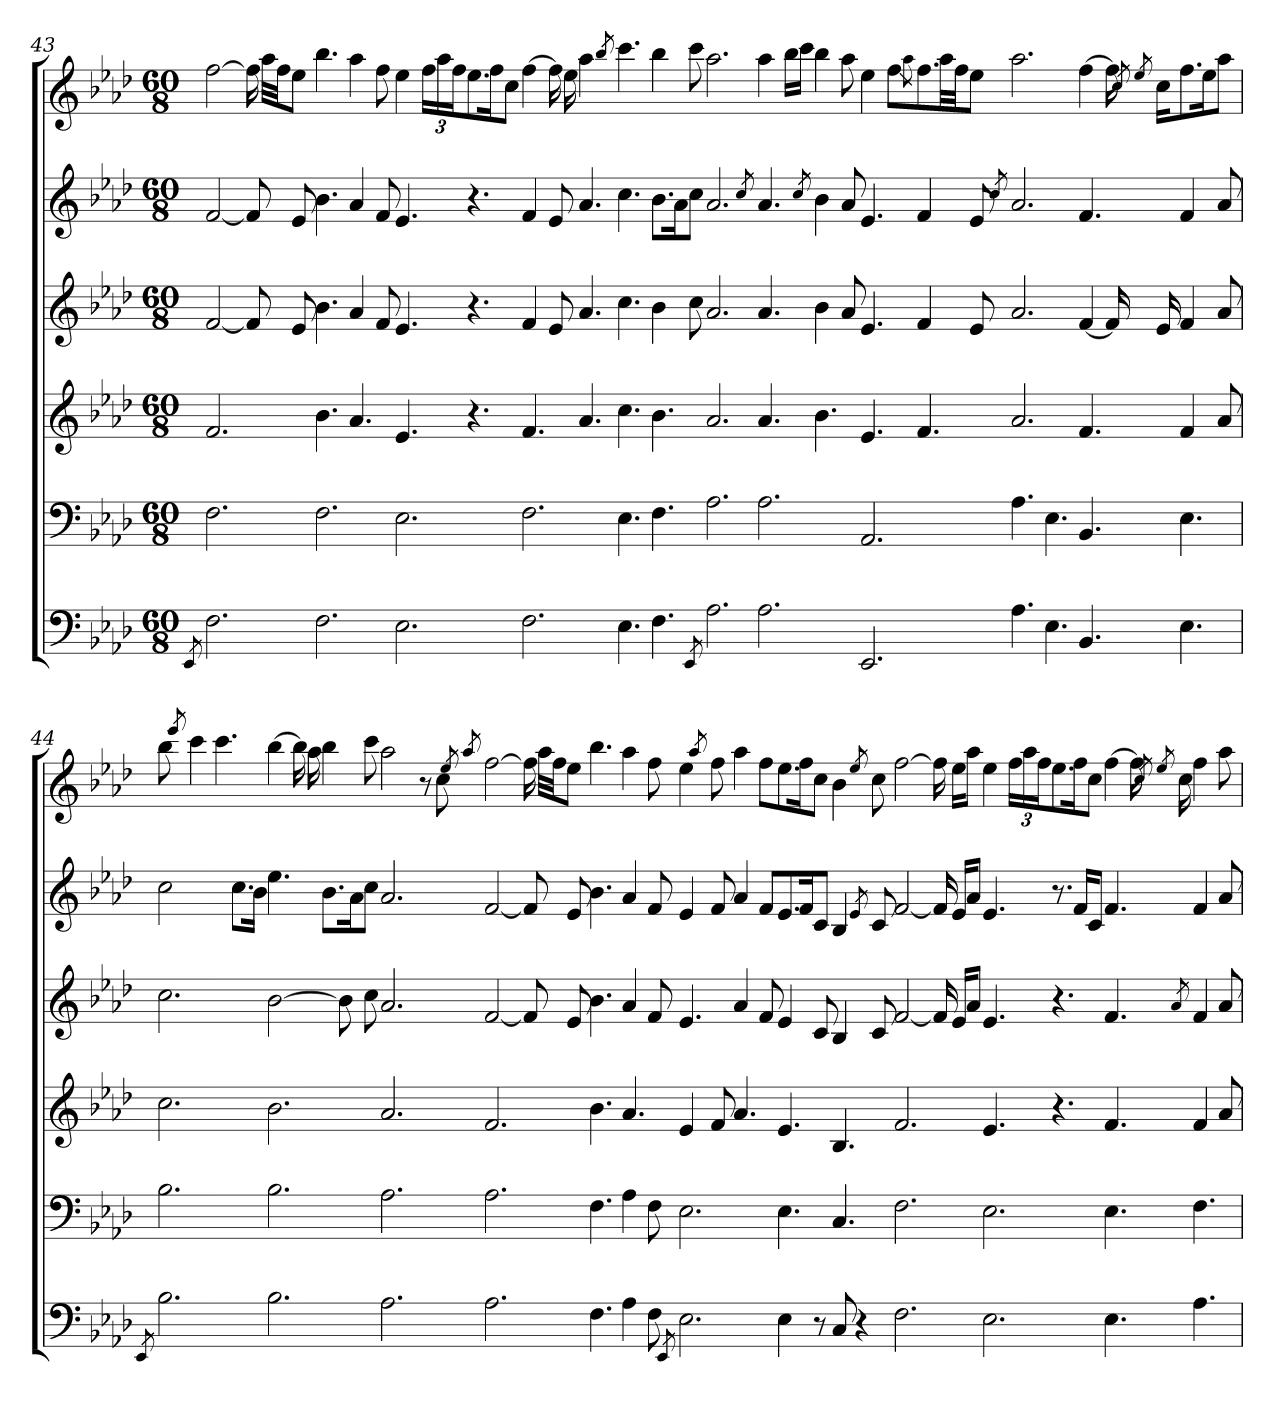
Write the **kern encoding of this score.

**kern	**kern	**kern	**kern	**kern	**kern
*part6	*part5	*part4	*part3	*part2	*part1
*staff6	*staff5	*staff4	*staff3	*staff2	*staff1
*clefF4	*clefF4	*clefG2	*clefG2	*clefG2	*clefG2
*k[b-e-a-d-]	*k[b-e-a-d-]	*k[b-e-a-d-]	*k[b-e-a-d-]	*k[b-e-a-d-]	*k[b-e-a-d-]
*M60/8	*M60/8	*M60/8	*M60/8	*M60/8	*M60/8
=43	=43	=43	=43	=43	=43
8qEE-	.	.	.	.	.
2.F	2.F	2.f	[2f	[2f	[2ff
.	.	.	8f]	8f]	16ff]
.	.	.	.	.	32aa-\LLL
.	.	.	.	.	32ff\JJ
.	.	.	8e-	8e-	8ee-\J
2.F	2.F	4.b-	4.b-	4.b-	4.bb-
.	.	4.a-	4a-	4a-	4aa-
.	.	.	8f	8f	8ff
2.E-	2.E-	4.e-	4.e-	4.e-	4ee-
.	.	.	.	.	24ff\LL
.	.	.	.	.	24aa-\
.	.	.	.	.	24ff\J
.	.	4.r	4.r	4.r	8.ee-\
.	.	.	.	.	16ff\K
.	.	.	.	.	8cc\J
2.F	2.F	4.f	4f	4f	[4ff
.	.	.	8e-	8e-	16ff]
.	.	.	.	.	16ee-
.	.	4.a-	4.a-	4.a-	4.aa-
.	.	.	.	.	8qbb-
4.E-	4.E-	4.cc	4.cc	4.cc	4.ccc
4.F	4.F	4.b-	4b-	8.b-\L	4bb-
.	.	.	.	16a-\K	.
.	.	.	8cc	8cc\J	8ccc
8qEE-	.	.	.	.	.
2.A-	2.A-	2.a-	2.a-	2.a-	2.aa-
.	.	.	.	8qcc	.
2.A-	2.A-	4.a-	4.a-	4.a-	4aa-
.	.	.	.	.	16bb-\LL
.	.	.	.	.	16ccc\JJ
.	.	.	.	8qcc	.
.	.	4.b-	4b-	4b-	4bb-
.	.	.	8a-	8a-	8aa-
2.EE-	2.AA-	4.e-	4.e-	4.e-	4ee-
.	.	.	.	.	8ff\L
.	.	.	.	.	8qaa-\
.	.	4.f	4f	4f	8.ff\
.	.	.	.	.	32aa-\LL
.	.	.	.	.	32ff\JJ
.	.	.	8e-	8e-	8ee-\J
.	.	.	.	8qcc	.
4.A-	4.A-	2.a-	2.a-	2.a-	2.aa-
4.E-	4.E-	.	.	.	.
4.BB-	4.BB-	4.f	[4f	4.f	[4ff
.	.	.	16f]	.	16ff]
.	.	.	.	.	8qcc
.	.	.	.	.	8qee-
.	.	.	16e-	.	16cc\KL
4.E-	4.E-	4f	4f	4f	8.ff\
.	.	.	.	.	16ee-\K
.	.	8a-	8a-	8a-	8aa-\J
=44	=44	=44	=44	=44	=44
8qEE-	.	.	.	.	.
2.B-	2.B-	2.cc	2.cc	2cc	8bb-
.	.	.	.	.	8qeee-
.	.	.	.	.	4ccc
.	.	.	.	.	4.ccc
.	.	.	.	8.cc\L	.
.	.	.	.	16b-\Jk	.
2.B-	2.B-	2.b-	[2b-	4.ee-	[4bb-
.	.	.	.	.	16bb-]
.	.	.	.	.	16aa-
.	.	.	.	8.b-\L	4bb-
.	.	.	8b-]	.	.
.	.	.	.	16a-\K	.
.	.	.	8cc	8cc\J	8ccc
2.A-	2.A-	2.a-	2.a-	2.a-	2aa-
.	.	.	.	.	8r
.	.	.	.	.	8cc
.	.	.	.	.	8qee-
.	.	.	.	.	8qaa-
2.A-	2.A-	2.f	[2f	[2f	[2ff
.	.	.	8f]	8f]	16ff]
.	.	.	.	.	32aa-\LLL
.	.	.	.	.	32ff\JJ
.	.	.	8e-	8e-	8ee-\J
4.F	4.F	4.b-	4.b-	4.b-	4.bb-
4A-	4A-	4.a-	4a-	4a-	4aa-
8F	8F	.	8f	8f	8ff
8qEE-	.	.	.	.	.
2.E-	2.E-	4e-	4.e-	4e-	4ee-
.	.	.	.	.	8qaa-
.	.	8f	.	8f	8ff
.	.	4.a-	4a-	4a-	4aa-
.	.	.	8f	8f/L	8ff\L
4E-	4.E-	4.e-	4e-	8.e-/	8.ee-\
.	.	.	.	16f/K	16ff\K
8r	.	.	8c	8c/J	8cc\J
8C	4.C	4.B-	4B-	4B-	4b-
4r	.	.	.	.	.
.	.	.	.	8qe-	8qee-
.	.	.	8c	8c	8cc
2.F	2.F	2.f	[2f	[2f	[2ff
.	.	.	16f]	16f]	16ff]
.	.	.	16e-/KL	16e-/KL	16ee-\KL
.	.	.	8a-/J	8a-/J	8aa-\J
2.E-	2.E-	4.e-	4.e-	4.e-	4ee-
.	.	.	.	.	24ff\LL
.	.	.	.	.	24aa-\
.	.	.	.	.	24ff\J
.	.	4.r	4.r	8.r	8.ee-\
.	.	.	.	16f/KL	16ff\K
.	.	.	.	8c/J	8cc\J
4.E-	4.E-	4.f	4.f	4.f	[4ff
.	.	.	.	.	16ff]
.	.	.	.	.	8qcc
.	.	.	.	.	8qee-
.	.	.	.	.	16cc
.	.	.	8qa-	.	.
4.A-	4.F	4f	4f	4f	4ff
.	.	8a-	8a-	8a-	8aa-
=	=	=	=	=	=
*-	*-	*-	*-	*-	*-
